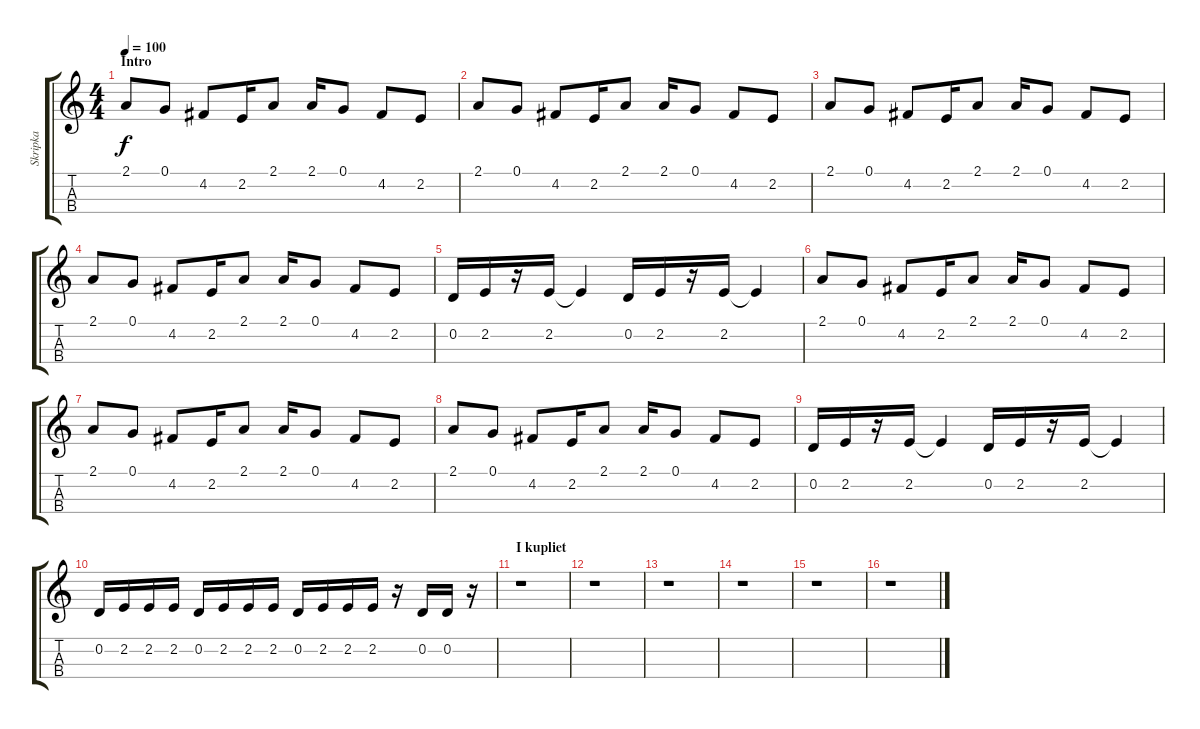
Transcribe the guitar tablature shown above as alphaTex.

\track ("Skripka" "Skripka") {instrument violin}
\staff {score tabs}
\tuning (G4 D4 A3 E3) {hide}
\ts (4 4)
\section ("" "Intro")
\tempo 100
\clef g2
\ks c
2.1.8{dy f instrument violin} 0.1.8 4.2.8 2.2.16 2.1.8 2.1.16 0.1.8 4.2.8 2.2.8 |
2.1.8 0.1.8 4.2.8 2.2.16 2.1.8 2.1.16 0.1.8 4.2.8 2.2.8 |
2.1.8 0.1.8 4.2.8 2.2.16 2.1.8 2.1.16 0.1.8 4.2.8 2.2.8 |
2.1.8 0.1.8 4.2.8 2.2.16 2.1.8 2.1.16 0.1.8 4.2.8 2.2.8 |
0.2.16 2.2.16 r.16 2.2.16 2.2{t}.4 0.2.16 2.2.16 r.16 2.2.16 2.2{t}.4 |
2.1.8 0.1.8 4.2.8 2.2.16 2.1.8 2.1.16 0.1.8 4.2.8 2.2.8 |
2.1.8 0.1.8 4.2.8 2.2.16 2.1.8 2.1.16 0.1.8 4.2.8 2.2.8 |
2.1.8 0.1.8 4.2.8 2.2.16 2.1.8 2.1.16 0.1.8 4.2.8 2.2.8 |
0.2.16 2.2.16 r.16 2.2.16 2.2{t}.4 0.2.16 2.2.16 r.16 2.2.16 2.2{t}.4 |
0.2.16 2.2.16 2.2.16 2.2.16 0.2.16 2.2.16 2.2.16 2.2.16 0.2.16 2.2.16 2.2.16 2.2.16 r.16 0.2.16 0.2.16 r.16 |
\section ("" "I kupliet")
r.1 |
r.1 |
r.1 |
r.1 |
r.1 |
r.1
